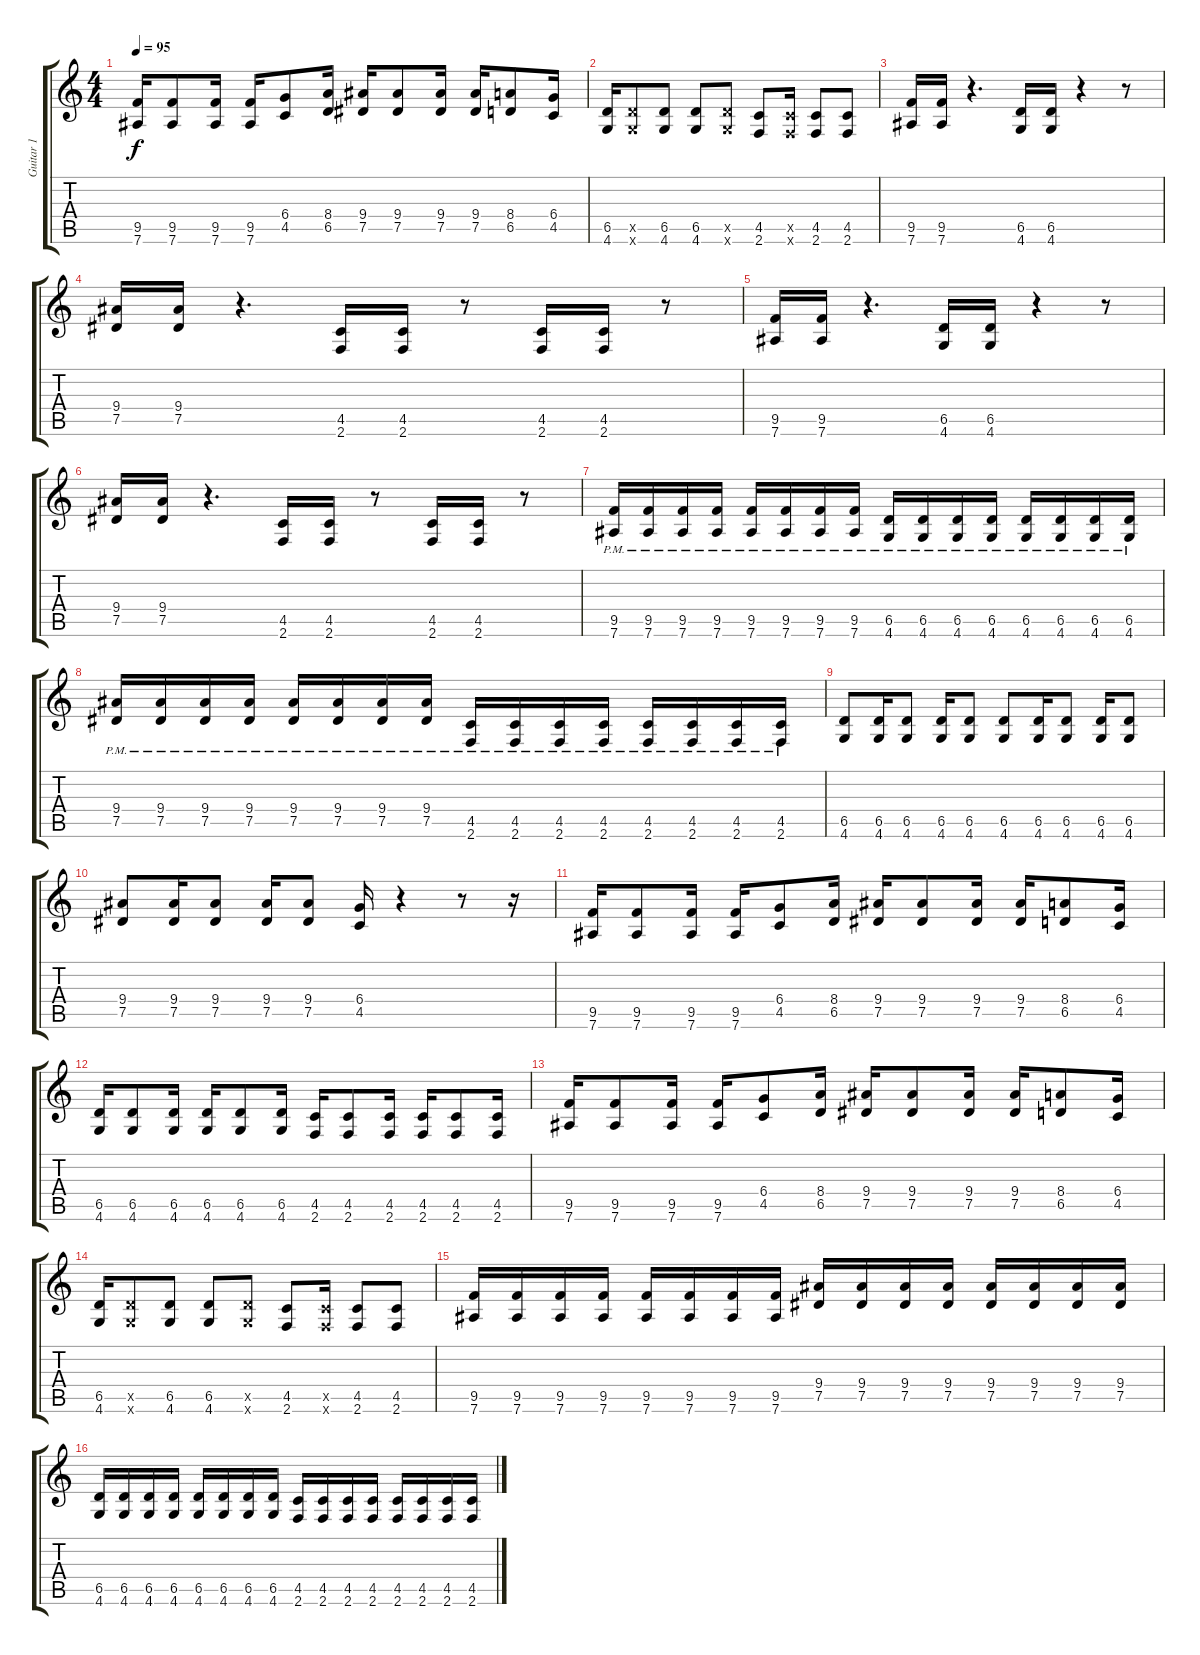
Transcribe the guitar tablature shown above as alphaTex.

\track ("Guitar 1" "Guitar 1") {instrument distortionguitar}
\staff {score tabs}
\tuning (Eb4 Bb3 Gb3 Db3 Ab2 Eb2) {hide}
\ts (4 4)
\tempo 95
\clef g2
\ks c
(9.5 7.6).16{dy f} (9.5 7.6).8 (9.5 7.6).16 (9.5 7.6).16 (6.4 4.5).8 (8.4 6.5).16 (9.4 7.5).16 (9.4 7.5).8 (9.4 7.5).16 (9.4 7.5).16 (8.4 6.5).8 (6.4 4.5).16 |
(6.5 4.6).16 (6.5{x} 4.6{x}).8 (6.5 4.6).8 (6.5 4.6).8 (6.5{x} 4.6{x}).8 (4.5 2.6).8 (4.5{x} 2.6{x}).16 (4.5 2.6).8 (4.5 2.6).8 |
(9.5 7.6).16 (9.5 7.6).16 r.4{d} (6.5 4.6).16 (6.5 4.6).16 r.4 r.8 |
(9.4 7.5).16 (9.4 7.5).16 r.4{d} (4.5 2.6).16 (4.5 2.6).16 r.8 (4.5 2.6).16 (4.5 2.6).16 r.8 |
(9.5 7.6).16 (9.5 7.6).16 r.4{d} (6.5 4.6).16 (6.5 4.6).16 r.4 r.8 |
(9.4 7.5).16 (9.4 7.5).16 r.4{d} (4.5 2.6).16 (4.5 2.6).16 r.8 (4.5 2.6).16 (4.5 2.6).16 r.8 |
(9.5{pm} 7.6{pm}).16 (9.5{pm} 7.6{pm}).16 (9.5{pm} 7.6{pm}).16 (9.5{pm} 7.6{pm}).16 (9.5{pm} 7.6{pm}).16 (9.5{pm} 7.6{pm}).16 (9.5{pm} 7.6{pm}).16 (9.5{pm} 7.6{pm}).16 (6.5{pm} 4.6{pm}).16 (6.5{pm} 4.6{pm}).16 (6.5{pm} 4.6{pm}).16 (6.5{pm} 4.6{pm}).16 (6.5{pm} 4.6{pm}).16 (6.5{pm} 4.6{pm}).16 (6.5{pm} 4.6{pm}).16 (6.5{pm} 4.6{pm}).16 |
(9.4{pm} 7.5{pm}).16 (9.4{pm} 7.5{pm}).16 (9.4{pm} 7.5{pm}).16 (9.4{pm} 7.5{pm}).16 (9.4{pm} 7.5{pm}).16 (9.4{pm} 7.5{pm}).16 (9.4{pm} 7.5{pm}).16 (9.4{pm} 7.5{pm}).16 (4.5{pm} 2.6{pm}).16 (4.5{pm} 2.6{pm}).16 (4.5{pm} 2.6{pm}).16 (4.5{pm} 2.6{pm}).16 (4.5{pm} 2.6{pm}).16 (4.5{pm} 2.6{pm}).16 (4.5{pm} 2.6{pm}).16 (4.5{pm} 2.6{pm}).16 |
(6.5 4.6).8 (6.5 4.6).16 (6.5 4.6).8 (6.5 4.6).16 (6.5 4.6).8 (6.5 4.6).8 (6.5 4.6).16 (6.5 4.6).8 (6.5 4.6).16 (6.5 4.6).8 |
(9.4 7.5).8 (9.4 7.5).16 (9.4 7.5).8 (9.4 7.5).16 (9.4 7.5).8 (6.4 4.5).16 r.4 r.8 r.16 |
(9.5 7.6).16 (9.5 7.6).8 (9.5 7.6).16 (9.5 7.6).16 (6.4 4.5).8 (8.4 6.5).16 (9.4 7.5).16 (9.4 7.5).8 (9.4 7.5).16 (9.4 7.5).16 (8.4 6.5).8 (6.4 4.5).16 |
(6.5 4.6).16 (6.5 4.6).8 (6.5 4.6).16 (6.5 4.6).16 (6.5 4.6).8 (6.5 4.6).16 (4.5 2.6).16 (4.5 2.6).8 (4.5 2.6).16 (4.5 2.6).16 (4.5 2.6).8 (4.5 2.6).16 |
(9.5 7.6).16 (9.5 7.6).8 (9.5 7.6).16 (9.5 7.6).16 (6.4 4.5).8 (8.4 6.5).16 (9.4 7.5).16 (9.4 7.5).8 (9.4 7.5).16 (9.4 7.5).16 (8.4 6.5).8 (6.4 4.5).16 |
(6.5 4.6).16 (6.5{x} 4.6{x}).8 (6.5 4.6).8 (6.5 4.6).8 (6.5{x} 4.6{x}).8 (4.5 2.6).8 (4.5{x} 2.6{x}).16 (4.5 2.6).8 (4.5 2.6).8 |
(9.5 7.6).16 (9.5 7.6).16 (9.5 7.6).16 (9.5 7.6).16 (9.5 7.6).16 (9.5 7.6).16 (9.5 7.6).16 (9.5 7.6).16 (9.4 7.5).16 (9.4 7.5).16 (9.4 7.5).16 (9.4 7.5).16 (9.4 7.5).16 (9.4 7.5).16 (9.4 7.5).16 (9.4 7.5).16 |
(6.5 4.6).16 (6.5 4.6).16 (6.5 4.6).16 (6.5 4.6).16 (6.5 4.6).16 (6.5 4.6).16 (6.5 4.6).16 (6.5 4.6).16 (4.5 2.6).16 (4.5 2.6).16 (4.5 2.6).16 (4.5 2.6).16 (4.5 2.6).16 (4.5 2.6).16 (4.5 2.6).16 (4.5 2.6).16
